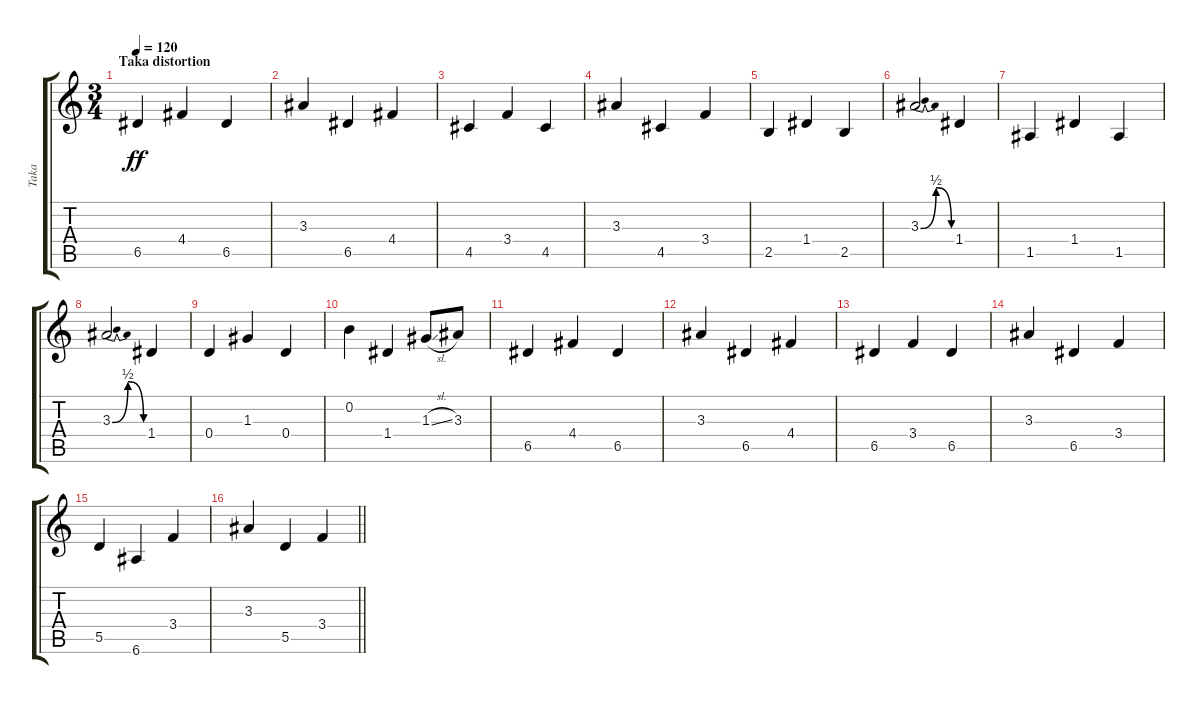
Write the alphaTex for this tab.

\track ("Taka" "Taka") {instrument electricguitarjazz}
\staff {score tabs}
\tuning (E4 B3 G3 D3 A2 E2) {hide}
\ts (3 4)
\section ("" "Taka distortion")
\tempo 120
\clef g2
\ks c
6.5.4{dy ff instrument distortionguitar} 4.4.4 6.5.4 |
3.3.4 6.5.4 4.4.4 |
4.5.4 3.4.4 4.5.4 |
3.3.4 4.5.4 3.4.4 |
2.5.4 1.4.4 2.5.4 |
3.3{be (bendrelease 0 0 30 2 30 2 60 0)}.2 1.4.4 |
1.5.4 1.4.4 1.5.4 |
3.3{be (bendrelease 0 0 30 2 30 2 60 0)}.2 1.4.4 |
0.4.4 1.3.4 0.4.4 |
0.2.4 1.4.4 1.3{sl}.8 3.3.8 |
6.5.4 4.4.4 6.5.4 |
3.3.4 6.5.4 4.4.4 |
6.5.4 3.4.4 6.5.4 |
3.3.4 6.5.4 3.4.4 |
5.5.4 6.6.4 3.4.4 |
\barLineRight lightlight
3.3.4 5.5.4 3.4.4
